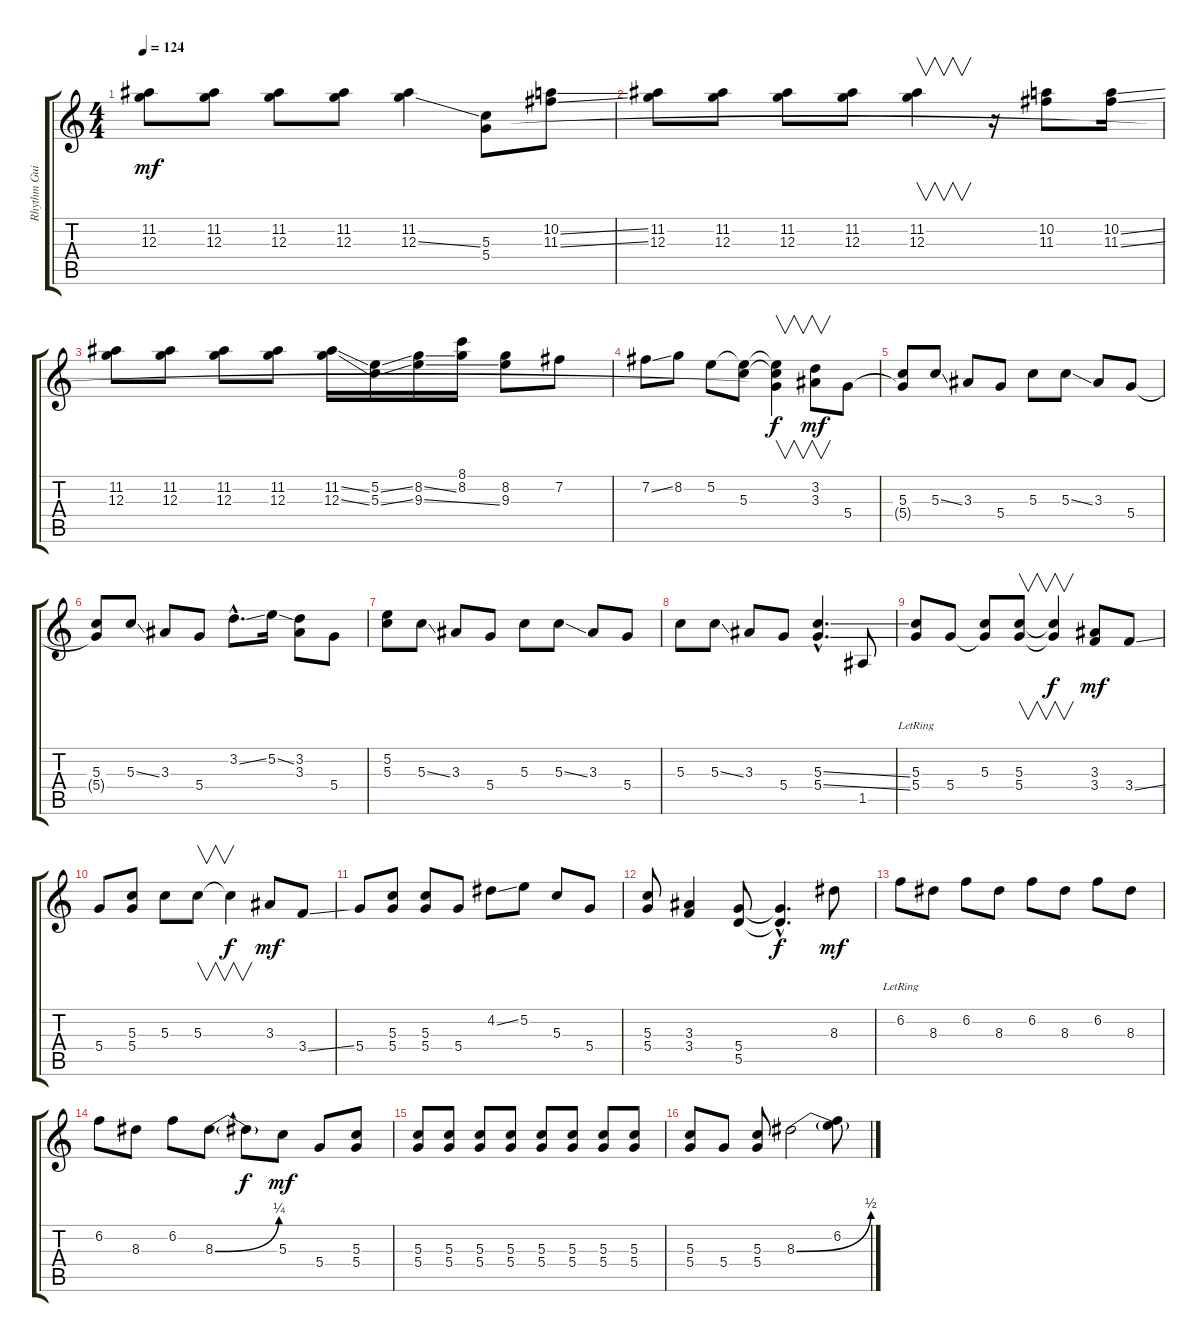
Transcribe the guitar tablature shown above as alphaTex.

\track ("Rhythm Guitar" "Rhythm Gui") {instrument distortionguitar}
\staff {score tabs}
\tuning (E4 B3 G3 D3 A2 E2) {hide}
\ts (4 4)
\tempo 124
\clef g2
\ks c
(11.2 12.3).8{dy mf} (11.2 12.3).8 (11.2 12.3).8 (11.2 12.3).8 (11.2 12.3{ss}).4 (5.3 5.4).8 (10.2{ss} 11.3{ss}).8 |
(11.2 12.3).8 (11.2 12.3).8 (11.2 12.3).8 (11.2 12.3).8 (11.2 12.3).4{v} r.16 (10.2 11.3).8 (10.2{ss} 11.3{ss}).16 |
(11.2 12.3).8 (11.2 12.3).8 (11.2 12.3).8 (11.2 12.3).8 (11.2{ss} 12.3{ss}).16 (5.2{ss} 5.3{ss}).16 (8.2{ss} 9.3{ss}).16 (8.1 8.2).16 (8.2 9.3).8 7.2.8 |
7.2{ss}.8 8.2.8 5.2.8 (5.2{t} 5.3).8 (5.2{t} 5.3{t} 5.4{t}).4{v dy f} (3.2 3.3).8{v dy mf} 5.4.8 |
(5.3 5.4{t}).8 5.3{ss}.8 3.3.8 5.4.8 5.3.8 5.3{ss}.8 3.3.8 5.4.8 |
(5.3 5.4{t}).8 5.3{ss}.8 3.3.8 5.4.8 3.2{ss hac}.8{d} 5.2{ss}.16 (3.2 3.3).8 5.4.8 |
(5.2 5.3).8 5.3{ss}.8 3.3.8 5.4.8 5.3.8 5.3{ss}.8 3.3.8 5.4.8 |
5.3.8 5.3{ss}.8 3.3.8 5.4.8 (5.3{ss hac} 5.4{ss hac}).4{d} 1.5.8 |
(5.3{lr} 5.4).8 5.4.8 (5.3 5.4{t}).8 (5.3 5.4).8{v} (5.3{t} 5.4{t}).4{v dy f} (3.3 3.4).8{dy mf} 3.4{ss}.8 |
5.4.8 (5.3 5.4).8 5.3.8 5.3.8{v} 5.3{t}.4{v dy f} 3.3.8{dy mf} 3.4{ss}.8 |
5.4.8 (5.3 5.4).8 (5.3 5.4).8 5.4.8 4.2{ss}.8 5.2.8 5.3.8 5.4.8 |
(5.3 5.4).8 (3.3 3.4).4 (5.4 5.5).8 (5.4{hac t} 5.5{hac t}).4{d dy f} 8.3.8{dy mf} |
6.2{lr}.8 8.3.8 6.2.8 8.3.8 6.2.8 8.3.8 6.2.8 8.3.8 |
6.2.8 8.3.8 6.2.8 8.3{be (bend 0 0 60 1)}.8 8.3{t}.8{dy f} 5.3.8{dy mf} 5.4.8 (5.3 5.4).8 |
(5.3 5.4).8 (5.3 5.4).8 (5.3 5.4).8 (5.3 5.4).8 (5.3 5.4).8 (5.3 5.4).8 (5.3 5.4).8 (5.3 5.4).8 |
(5.3 5.4).8 5.4.8 (5.3 5.4).8 8.3{be (bend 0 0 60 2)}.2 (6.2 8.3{t}).8
